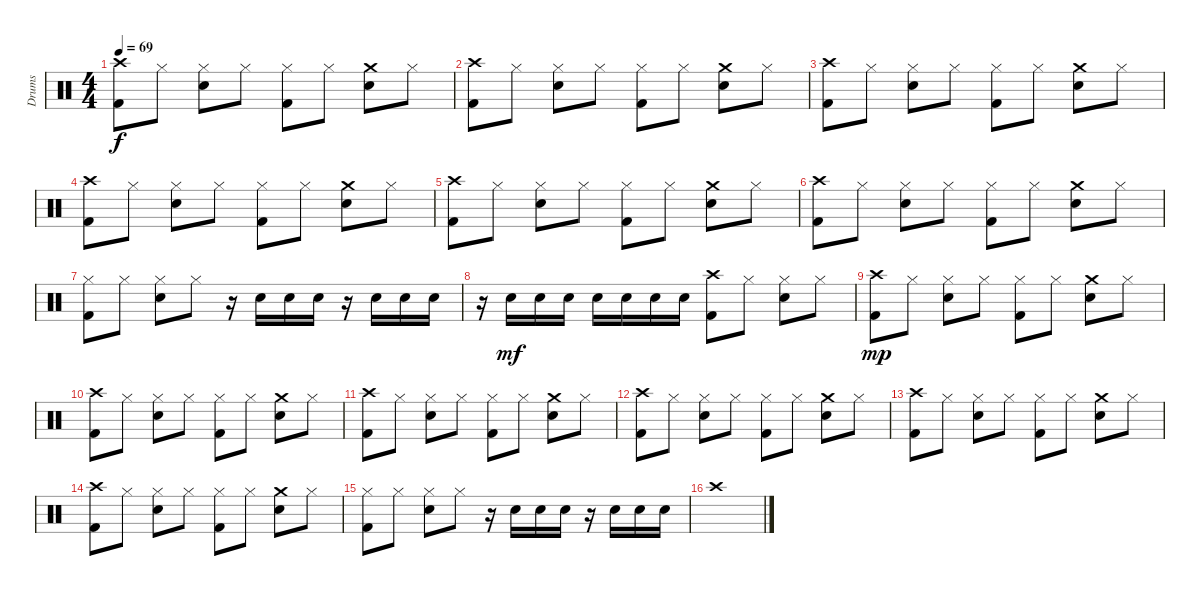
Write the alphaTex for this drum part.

\track ("Drums" "Drums") {instrument percussion}
\staff {score}
\articulation defaults
\ts (4 4)
\tempo 69
\clef neutral
\ks c
("Crash high (hit)" "Kick (hit) 2").8{dy f} "Hi-Hat (closed)".8 ("Hi-Hat (closed)" "Electric Snare (hit)").8 "Hi-Hat (closed)".8 ("Hi-Hat (closed)" "Kick (hit) 2").8 "Hi-Hat (closed)".8 ("Crash medium (hit)" "Electric Snare (hit)").8 "Hi-Hat (closed)".8 |
("Crash high (hit)" "Kick (hit) 2").8 "Hi-Hat (closed)".8 ("Hi-Hat (closed)" "Electric Snare (hit)").8 "Hi-Hat (closed)".8 ("Hi-Hat (closed)" "Kick (hit) 2").8 "Hi-Hat (closed)".8 ("Crash medium (hit)" "Electric Snare (hit)").8 "Hi-Hat (closed)".8 |
("Crash high (hit)" "Kick (hit) 2").8 "Hi-Hat (closed)".8 ("Hi-Hat (closed)" "Electric Snare (hit)").8 "Hi-Hat (closed)".8 ("Hi-Hat (closed)" "Kick (hit) 2").8 "Hi-Hat (closed)".8 ("Crash medium (hit)" "Electric Snare (hit)").8 "Hi-Hat (closed)".8 |
("Crash high (hit)" "Kick (hit) 2").8 "Hi-Hat (closed)".8 ("Hi-Hat (closed)" "Electric Snare (hit)").8 "Hi-Hat (closed)".8 ("Hi-Hat (closed)" "Kick (hit) 2").8 "Hi-Hat (closed)".8 ("Crash medium (hit)" "Electric Snare (hit)").8 "Hi-Hat (closed)".8 |
("Crash high (hit)" "Kick (hit) 2").8 "Hi-Hat (closed)".8 ("Hi-Hat (closed)" "Electric Snare (hit)").8 "Hi-Hat (closed)".8 ("Hi-Hat (closed)" "Kick (hit) 2").8 "Hi-Hat (closed)".8 ("Crash medium (hit)" "Electric Snare (hit)").8 "Hi-Hat (closed)".8 |
("Crash high (hit)" "Kick (hit) 2").8 "Hi-Hat (closed)".8 ("Hi-Hat (closed)" "Electric Snare (hit)").8 "Hi-Hat (closed)".8 ("Hi-Hat (closed)" "Kick (hit) 2").8 "Hi-Hat (closed)".8 ("Crash medium (hit)" "Electric Snare (hit)").8 "Hi-Hat (closed)".8 |
("Hi-Hat (closed)" "Kick (hit) 2").8 "Hi-Hat (closed)".8 ("Hi-Hat (closed)" "Electric Snare (hit)").8 "Hi-Hat (closed)".8 r.16 "Electric Snare (hit)".16 "Electric Snare (hit)".16 "Electric Snare (hit)".16 r.16 "Electric Snare (hit)".16 "Electric Snare (hit)".16 "Electric Snare (hit)".16 |
r.16 "Electric Snare (hit)".16{dy mf} "Electric Snare (hit)".16 "Electric Snare (hit)".16 "Electric Snare (hit)".16 "Electric Snare (hit)".16 "Electric Snare (hit)".16 "Electric Snare (hit)".16 ("Crash high (hit)" "Kick (hit) 2").8 "Hi-Hat (closed)".8 ("Hi-Hat (closed)" "Electric Snare (hit)").8 "Hi-Hat (closed)".8 |
("Crash high (hit)" "Kick (hit) 2").8{dy mp} "Hi-Hat (closed)".8 ("Hi-Hat (closed)" "Electric Snare (hit)").8 "Hi-Hat (closed)".8 ("Hi-Hat (closed)" "Kick (hit) 2").8 "Hi-Hat (closed)".8 ("Crash medium (hit)" "Electric Snare (hit)").8 "Hi-Hat (closed)".8 |
("Crash high (hit)" "Kick (hit) 2").8 "Hi-Hat (closed)".8 ("Hi-Hat (closed)" "Electric Snare (hit)").8 "Hi-Hat (closed)".8 ("Hi-Hat (closed)" "Kick (hit) 2").8 "Hi-Hat (closed)".8 ("Crash medium (hit)" "Electric Snare (hit)").8 "Hi-Hat (closed)".8 |
("Crash high (hit)" "Kick (hit) 2").8 "Hi-Hat (closed)".8 ("Hi-Hat (closed)" "Electric Snare (hit)").8 "Hi-Hat (closed)".8 ("Hi-Hat (closed)" "Kick (hit) 2").8 "Hi-Hat (closed)".8 ("Crash medium (hit)" "Electric Snare (hit)").8 "Hi-Hat (closed)".8 |
("Crash high (hit)" "Kick (hit) 2").8 "Hi-Hat (closed)".8 ("Hi-Hat (closed)" "Electric Snare (hit)").8 "Hi-Hat (closed)".8 ("Hi-Hat (closed)" "Kick (hit) 2").8 "Hi-Hat (closed)".8 ("Crash medium (hit)" "Electric Snare (hit)").8 "Hi-Hat (closed)".8 |
("Crash high (hit)" "Kick (hit) 2").8 "Hi-Hat (closed)".8 ("Hi-Hat (closed)" "Electric Snare (hit)").8 "Hi-Hat (closed)".8 ("Hi-Hat (closed)" "Kick (hit) 2").8 "Hi-Hat (closed)".8 ("Crash medium (hit)" "Electric Snare (hit)").8 "Hi-Hat (closed)".8 |
("Crash high (hit)" "Kick (hit) 2").8 "Hi-Hat (closed)".8 ("Hi-Hat (closed)" "Electric Snare (hit)").8 "Hi-Hat (closed)".8 ("Hi-Hat (closed)" "Kick (hit) 2").8 "Hi-Hat (closed)".8 ("Crash medium (hit)" "Electric Snare (hit)").8 "Hi-Hat (closed)".8 |
("Hi-Hat (closed)" "Kick (hit) 2").8 "Hi-Hat (closed)".8 ("Hi-Hat (closed)" "Electric Snare (hit)").8 "Hi-Hat (closed)".8 r.16 "Electric Snare (hit)".16 "Electric Snare (hit)".16 "Electric Snare (hit)".16 r.16 "Electric Snare (hit)".16 "Electric Snare (hit)".16 "Electric Snare (hit)".16 |
"Crash high (hit)".1
